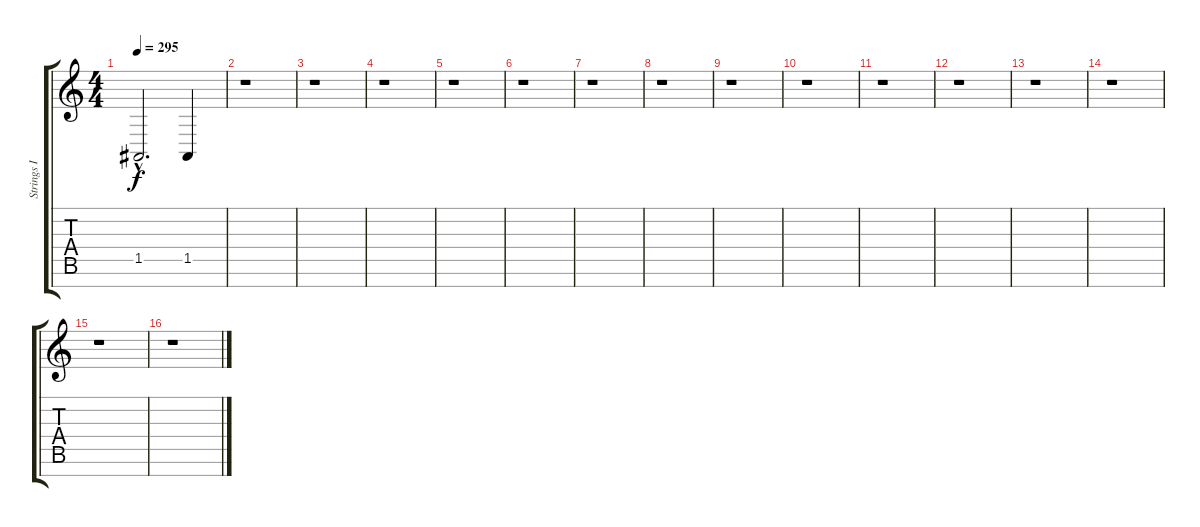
\track ("Strings I" "Strings I") {instrument stringensemble1}
\staff {score tabs}
\tuning (E4 B3 G3 D3 A2 E2 B1) {hide}
\ts (4 4)
\tempo 295
\clef g2
\ks c
1.5{hac}.2{d dy f} 1.5.4 |
r.1 |
r.1 |
r.1 |
r.1 |
r.1 |
r.1 |
r.1 |
r.1 |
r.1 |
r.1 |
r.1 |
r.1 |
r.1 |
r.1 |
r.1
